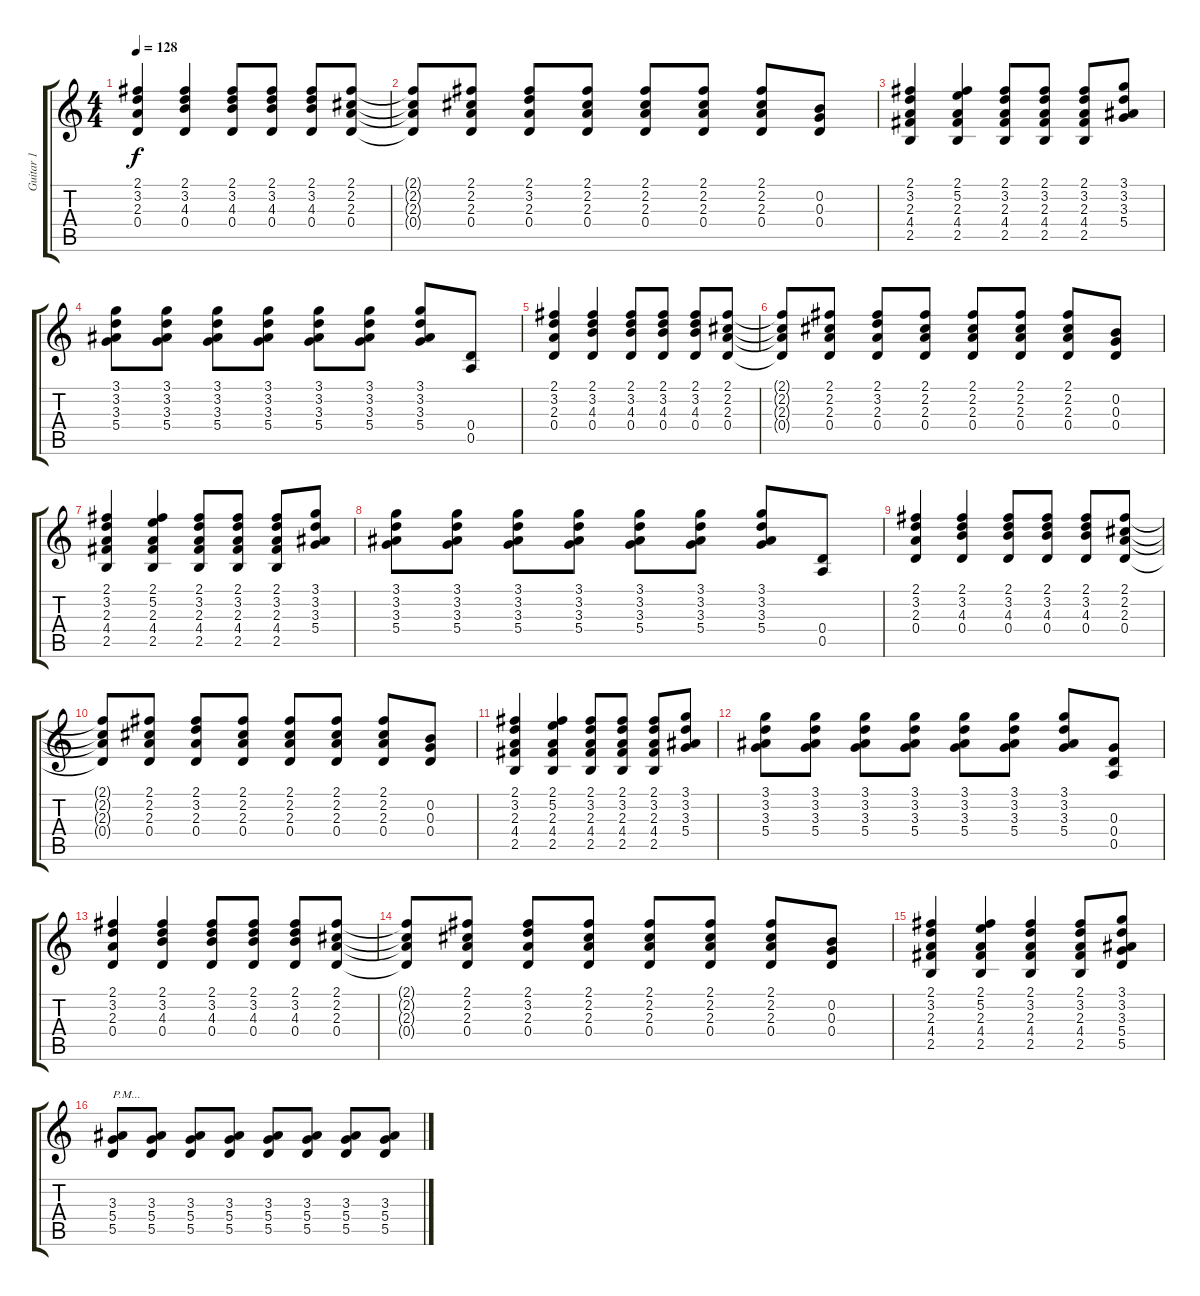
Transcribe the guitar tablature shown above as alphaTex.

\track ("Guitar 1" "Guitar 1") {instrument overdrivenguitar}
\staff {score tabs}
\tuning (E4 B3 G3 D3 A2 E2) {hide}
\ts (4 4)
\tempo 128
\clef g2
\ks c
(2.1 3.2 2.3 0.4).4{dy f} (2.1 3.2 4.3 0.4).4 (2.1 3.2 4.3 0.4).8 (2.1 3.2 4.3 0.4).8 (2.1 3.2 4.3 0.4).8 (2.1 2.2 2.3 0.4).8 |
(2.1{t} 2.2{t} 2.3{t} 0.4{t}).8 (2.1 2.2 2.3 0.4).8 (2.1 3.2 2.3 0.4).8 (2.1 2.2 2.3 0.4).8 (2.1 2.2 2.3 0.4).8 (2.1 2.2 2.3 0.4).8 (2.1 2.2 2.3 0.4).8 (0.2 0.3 0.4).8 |
(2.1 3.2 2.3 4.4 2.5).4 (2.1 5.2 2.3 4.4 2.5).4 (2.1 3.2 2.3 4.4 2.5).8 (2.1 3.2 2.3 4.4 2.5).8 (2.1 3.2 2.3 4.4 2.5).8 (3.1 3.2 3.3 5.4).8 |
(3.1 3.2 3.3 5.4).8 (3.1 3.2 3.3 5.4).8 (3.1 3.2 3.3 5.4).8 (3.1 3.2 3.3 5.4).8 (3.1 3.2 3.3 5.4).8 (3.1 3.2 3.3 5.4).8 (3.1 3.2 3.3 5.4).8 (0.4 0.5).8 |
(2.1 3.2 2.3 0.4).4 (2.1 3.2 4.3 0.4).4 (2.1 3.2 4.3 0.4).8 (2.1 3.2 4.3 0.4).8 (2.1 3.2 4.3 0.4).8 (2.1 2.2 2.3 0.4).8 |
(2.1{t} 2.2{t} 2.3{t} 0.4{t}).8 (2.1 2.2 2.3 0.4).8 (2.1 3.2 2.3 0.4).8 (2.1 2.2 2.3 0.4).8 (2.1 2.2 2.3 0.4).8 (2.1 2.2 2.3 0.4).8 (2.1 2.2 2.3 0.4).8 (0.2 0.3 0.4).8 |
(2.1 3.2 2.3 4.4 2.5).4 (2.1 5.2 2.3 4.4 2.5).4 (2.1 3.2 2.3 4.4 2.5).8 (2.1 3.2 2.3 4.4 2.5).8 (2.1 3.2 2.3 4.4 2.5).8 (3.1 3.2 3.3 5.4).8 |
(3.1 3.2 3.3 5.4).8 (3.1 3.2 3.3 5.4).8 (3.1 3.2 3.3 5.4).8 (3.1 3.2 3.3 5.4).8 (3.1 3.2 3.3 5.4).8 (3.1 3.2 3.3 5.4).8 (3.1 3.2 3.3 5.4).8 (0.4 0.5).8 |
(2.1 3.2 2.3 0.4).4 (2.1 3.2 4.3 0.4).4 (2.1 3.2 4.3 0.4).8 (2.1 3.2 4.3 0.4).8 (2.1 3.2 4.3 0.4).8 (2.1 2.2 2.3 0.4).8 |
(2.1{t} 2.2{t} 2.3{t} 0.4{t}).8 (2.1 2.2 2.3 0.4).8 (2.1 3.2 2.3 0.4).8 (2.1 2.2 2.3 0.4).8 (2.1 2.2 2.3 0.4).8 (2.1 2.2 2.3 0.4).8 (2.1 2.2 2.3 0.4).8 (0.2 0.3 0.4).8 |
(2.1 3.2 2.3 4.4 2.5).4 (2.1 5.2 2.3 4.4 2.5).4 (2.1 3.2 2.3 4.4 2.5).8 (2.1 3.2 2.3 4.4 2.5).8 (2.1 3.2 2.3 4.4 2.5).8 (3.1 3.2 3.3 5.4).8 |
(3.1 3.2 3.3 5.4).8 (3.1 3.2 3.3 5.4).8 (3.1 3.2 3.3 5.4).8 (3.1 3.2 3.3 5.4).8 (3.1 3.2 3.3 5.4).8 (3.1 3.2 3.3 5.4).8 (3.1 3.2 3.3 5.4).8 (0.3 0.4 0.5).8 |
(2.1 3.2 2.3 0.4).4 (2.1 3.2 4.3 0.4).4 (2.1 3.2 4.3 0.4).8 (2.1 3.2 4.3 0.4).8 (2.1 3.2 4.3 0.4).8 (2.1 2.2 2.3 0.4).8 |
(2.1{t} 2.2{t} 2.3{t} 0.4{t}).8 (2.1 2.2 2.3 0.4).8 (2.1 3.2 2.3 0.4).8 (2.1 2.2 2.3 0.4).8 (2.1 2.2 2.3 0.4).8 (2.1 2.2 2.3 0.4).8 (2.1 2.2 2.3 0.4).8 (0.2 0.3 0.4).8 |
(2.1 3.2 2.3 4.4 2.5).4 (2.1 5.2 2.3 4.4 2.5).4 (2.1 3.2 2.3 4.4 2.5).4 (2.1 3.2 2.3 4.4 2.5).8 (3.1 3.2 3.3 5.4 5.5).8 |
(3.3 5.4 5.5).8{txt "P.M..."} (3.3 5.4 5.5).8 (3.3 5.4 5.5).8 (3.3 5.4 5.5).8 (3.3 5.4 5.5).8 (3.3 5.4 5.5).8 (3.3 5.4 5.5).8 (3.3 5.4 5.5).8
